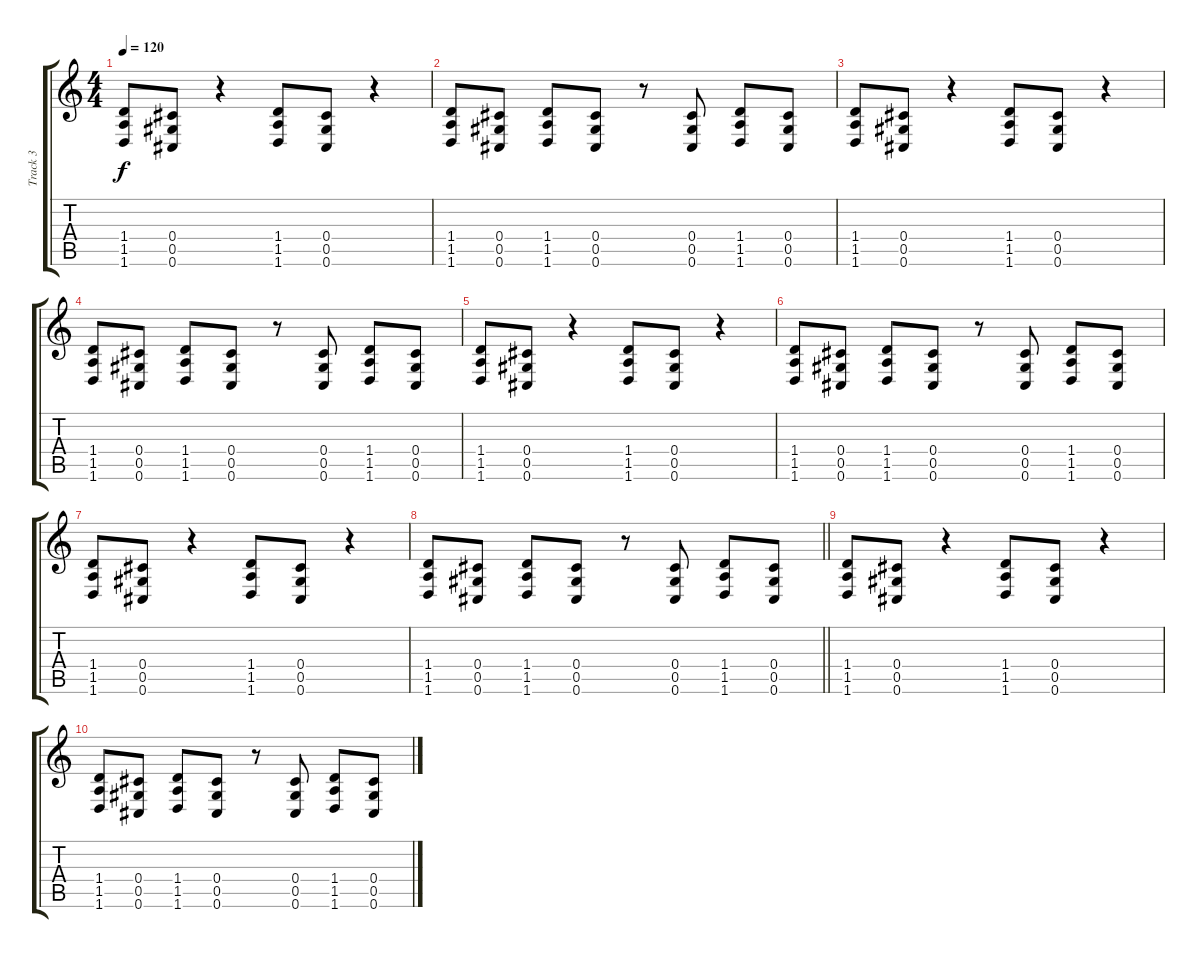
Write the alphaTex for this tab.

\track ("Track 3" "Track 3") {instrument distortionguitar}
\staff {score tabs}
\tuning (Eb4 Bb3 Gb3 Db3 Ab2 Db2) {hide}
\ts (4 4)
\tempo 120
\clef g2
\ks c
(1.4 1.5 1.6).8{dy f} (0.4 0.5 0.6).8 r.4 (1.4 1.5 1.6).8 (0.4 0.5 0.6).8 r.4 |
(1.4 1.5 1.6).8 (0.4 0.5 0.6).8 (1.4 1.5 1.6).8 (0.4 0.5 0.6).8 r.8 (0.4 0.5 0.6).8 (1.4 1.5 1.6).8 (0.4 0.5 0.6).8 |
(1.4 1.5 1.6).8 (0.4 0.5 0.6).8 r.4 (1.4 1.5 1.6).8 (0.4 0.5 0.6).8 r.4 |
(1.4 1.5 1.6).8 (0.4 0.5 0.6).8 (1.4 1.5 1.6).8 (0.4 0.5 0.6).8 r.8 (0.4 0.5 0.6).8 (1.4 1.5 1.6).8 (0.4 0.5 0.6).8 |
(1.4 1.5 1.6).8 (0.4 0.5 0.6).8 r.4 (1.4 1.5 1.6).8 (0.4 0.5 0.6).8 r.4 |
(1.4 1.5 1.6).8 (0.4 0.5 0.6).8 (1.4 1.5 1.6).8 (0.4 0.5 0.6).8 r.8 (0.4 0.5 0.6).8 (1.4 1.5 1.6).8 (0.4 0.5 0.6).8 |
(1.4 1.5 1.6).8 (0.4 0.5 0.6).8 r.4 (1.4 1.5 1.6).8 (0.4 0.5 0.6).8 r.4 |
\barLineRight lightlight
(1.4 1.5 1.6).8 (0.4 0.5 0.6).8 (1.4 1.5 1.6).8 (0.4 0.5 0.6).8 r.8 (0.4 0.5 0.6).8 (1.4 1.5 1.6).8 (0.4 0.5 0.6).8 |
(1.4 1.5 1.6).8 (0.4 0.5 0.6).8 r.4 (1.4 1.5 1.6).8 (0.4 0.5 0.6).8 r.4 |
(1.4 1.5 1.6).8 (0.4 0.5 0.6).8 (1.4 1.5 1.6).8 (0.4 0.5 0.6).8 r.8 (0.4 0.5 0.6).8 (1.4 1.5 1.6).8 (0.4 0.5 0.6).8
